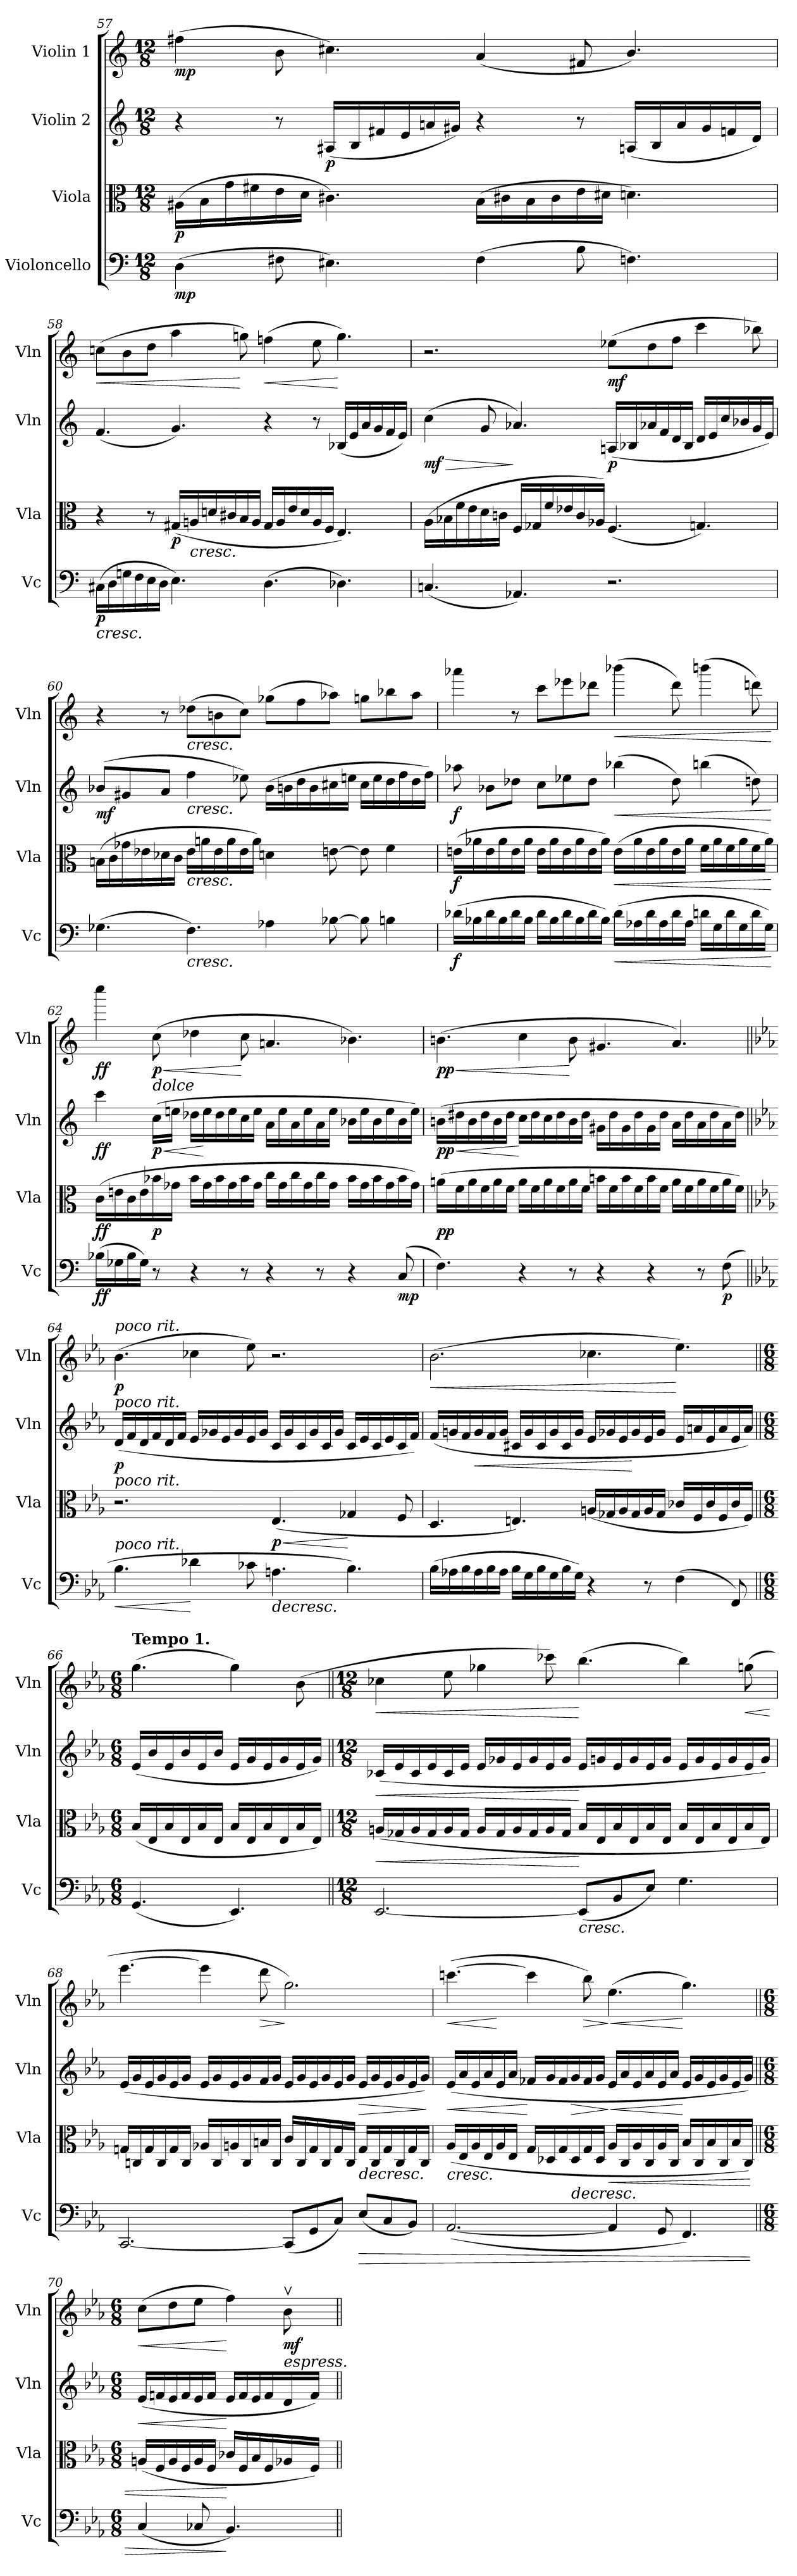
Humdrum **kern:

**kern	**dynam	**kern	**dynam	**kern	**dynam	**kern	**dynam
*part4	*part4	*part3	*part3	*part2	*part2	*part1	*part1
*staff4	*staff4	*staff3	*staff3	*staff2	*staff2	*staff1	*staff1
*I"Violoncello	*	*I"Viola	*	*I"Violin 2	*	*I"Violin 1	*
*I'Vc	*	*I'Vla	*	*I'Vln	*	*I'Vln	*
!!LO:LB:g=z
*clefF4	*	*clefC3	*	*clefG2	*	*clefG2	*
*k[]	*	*k[]	*	*k[]	*	*k[]	*
*M12/8	*	*M12/8	*	*M12/8	*	*M12/8	*
=57	=57	=57	=57	=57	=57	=57	=57
!	!LO:DY:b	!	!LO:DY:b	!	!	!	!LO:DY:b
(4D\	mp	(16A#X\LL	p	4r	.	(>4ff#X\	mp
.	.	16B\	.	.	.	.	.
.	.	16g\	.	.	.	.	.
.	.	16f#X\	.	.	.	.	.
8F#X\	.	16e\	.	8r	.	8b\	.
.	.	16d\JJ	.	.	.	.	.
!	!	!	!	!	!LO:DY:b	!	!
4.E#X\)	.	4.c#X\)	.	(<16A#X/LL	p	4.cc#X\)	.
.	.	.	.	16B/	.	.	.
.	.	.	.	16f#X/	.	.	.
.	.	.	.	16e/	.	.	.
.	.	.	.	16an/	.	.	.
.	.	.	.	16g#X/JJ)	.	.	.
(4F#\	.	(16B\LL	.	4r	.	(<4a/	.
.	.	16c#X\	.	.	.	.	.
.	.	16B\	.	.	.	.	.
.	.	16c#\	.	.	.	.	.
8B\	.	16e\	.	8r	.	8f#X/	.
.	.	16d#X\JJ	.	.	.	.	.
4.Fn\)	.	4.dn\)	.	(<16An/LL	.	4.b/)	.
.	.	.	.	16B/	.	.	.
.	.	.	.	16a/	.	.	.
.	.	.	.	16g#/	.	.	.
.	.	.	.	16fn/	.	.	.
.	.	.	.	16d/JJ)	.	.	.
!!LO:LB:g=z
=58	=58	=58	=58	=58	=58	=58	=58
!	!LO:HP:b	!	!	!	!	!	!LO:HP:b
!	!LO:DY:n=1:b	!	!	!	!	!	!
(16C#X\LL	< p	4r	.	(<4.f/	.	(>8ccn\L	<
16D\	.	.	.	.	.	.	.
16Gn\	.	.	.	.	.	8b\	.
16F\	.	.	.	.	.	.	.
16E\	.	8r	.	.	.	8dd\J	.
16D\JJ	.	.	.	.	.	.	.
!	!	!	!LO:DY:b	!	!	!	!
4.E\)	.	(16G#X/LL	p	4.g/)	.	4aa\	.
!	!	!	!LO:HP:b	!	!	!	!
.	.	16An/	<	.	.	.	.
.	.	16dn/	.	.	.	.	.
.	.	16c#X/	.	.	.	.	.
.	.	16B/	.	.	.	8ggn\)	[
.	.	16A/JJ	.	.	.	.	.
!	!	!	!	!	!	!	!LO:HP:b
(4.D\	.	16G#/LL	.	4r	.	(>4ffn\	<
.	.	16A/	.	.	.	.	.
.	.	16e/	.	.	.	.	.
.	.	16d/	.	.	.	.	.
.	.	16A/	.	8r	.	8ee\	.
.	.	16F/JJ	.	.	.	.	.
4.D-X\)	.	4.E/)	.	(<16B-X/LL	.	4.gg\)	[
.	.	.	.	16e/	.	.	.
.	.	.	.	16a/	.	.	.
.	.	.	.	16g/	.	.	.
.	.	.	.	16f/	.	.	.
.	.	.	.	16e/JJ)	.	.	.
!!LO:LB:g=z
=59	=59	=59	=59	=59	=59	=59	=59
!	!	!	!	!	!LO:HP:b	!	!
!	!	!	!	!	!LO:DY:n=1:b	!	!
(4.Cn/	.	(16A\LL	.	(>4cc\	> mf	2.r	.
.	.	16B-X\	.	.	.	.	.
.	.	16f\	.	.	.	.	.
.	.	16e\	.	.	.	.	.
.	.	16d\	.	8g/	.	.	.
.	.	16cn\JJ	.	.	.	.	.
4.AA-X/)	.	16F/LL	.	4.a-X/)	]	.	.
.	.	16G-X/	.	.	.	.	.
.	.	16f/	.	.	.	.	.
.	.	16e-X/	.	.	.	.	.
.	.	16c/	.	.	.	.	.
.	.	16A-X/JJ)	.	.	.	.	.
!	!	!	!	!	!LO:DY:n=2:b	!	!LO:DY:b
2.r	.	(4.F/	.	(<16An/LL	p	(>8ee-X\L	mf
.	.	.	.	16B-X/	.	.	.
.	.	.	.	16a-X/	.	8dd\	.
.	.	.	.	16f/	.	.	.
.	.	.	.	16d/	.	8ff\J	.
.	.	.	.	16B-/JJ	.	.	.
.	.	4.Gn/)	.	16d/LL	.	4ccc\	.
.	.	.	.	16e/	.	.	.
.	.	.	.	16cc/	.	.	.
.	.	.	.	16b-X/	.	.	.
.	.	.	.	16g/	.	8bb-X\)	.
.	.	.	.	16e/JJ)	.	.	.
!!LO:PB:g=z
=60	=60	=60	=60	=60	=60	=60	=60
!	!	!	!	!	!LO:DY:b	!	!
(4.G-X\	.	(16Bn\LL	.	(>8b-X/L	mf	4r	.
.	.	16c\	.	.	.	.	.
.	.	16g-X\	.	8g#X/	.	.	.
.	.	16e-X\	.	.	.	.	.
.	.	16d-X\	.	8a/J	.	8r	.
.	.	16c\JJ	.	.	.	.	.
!	!	!	!	!	!	!LO:TX:b:i:t=cresc.	!
!	!	!	!	!LO:TX:b:i:t=cresc.	!	!	!
!	!	!LO:TX:b:i:t=cresc.	!	!	!	!	!
!LO:TX:b:i:t=cresc.	!	!	!	!	!	!	!
4.F\)	.	16e-\LL	.	4ff\	.	(>8dd-X\L	.
.	.	16an\	.	.	.	.	.
.	.	16e-\	.	.	.	8bn\	.
.	.	16a\	.	.	.	.	.
.	.	16e-\	.	8ee-X\)	.	8cc\J)	.
.	.	16a\JJ)	.	.	.	.	.
4A-X\	.	4dn\	.	(16b-\LL	.	(>8gg-X\L	.
.	.	.	.	16bn\	.	.	.
.	.	.	.	16dd\	.	8ff\	.
.	.	.	.	16b\	.	.	.
[>8B-X\	.	[>8en\	.	16cc#X\	.	8aa-X\J)	.
.	.	.	.	16een\JJ	.	.	.
8B-\]	.	8e\]	.	16cc#\LL	.	8ggn\L	.
.	.	.	.	16ee\	.	.	.
4Bn\	.	4f\	.	16dd\	.	8bb-X\	.
.	.	.	.	16ff\	.	.	.
.	.	.	.	16dd\	.	8aa-\J	.
.	.	.	.	16ff\JJ)	.	.	.
!!LO:LB:g=z
=61	=61	=61	=61	=61	=61	=61	=61
!	!LO:DY:b	!	!LO:DY:b	!	!LO:DY:b	!	!
(16d-X\LL	f	(16en\LL	f	8aa-X\	f	4aaa-X\	.
16B-X\	.	16a-X\	.	.	.	.	.
16d-\	.	16e\	.	8b-X\L	.	.	.
16B-\	.	16a-\	.	.	.	.	.
16d-\	.	16e\	.	8dd-X\J	.	8r	.
16B-\JJ	.	16a-\JJ	.	.	.	.	.
16d-\LL	.	16e\LL	.	8cc\L	.	8ccc\L	.
16B-\	.	16a-\	.	.	.	.	.
16d-\	.	16e\	.	8ee-X\	.	8eee-X\	.
16B-\	.	16a-\	.	.	.	.	.
16d-\	.	16e\	.	8dd-\J	.	8ddd-X\J	.
16B-\JJ)	.	16a-\JJ)	.	.	.	.	.
!	!LO:HP:b	!	!LO:HP:b	!	!LO:HP:b	!	!LO:HP:b
(16d-\LL	<	(16e\LL	<	(>4bb-X\	<	(>4bbb-X\	<
16A-X\	.	16a-\	.	.	.	.	.
16d-\	.	16e\	.	.	.	.	.
16A-\	.	16a-\	.	.	.	.	.
16d-\	.	16e\	.	8dd-\)	.	8ddd-\)	.
16A-\JJ	.	16a-\JJ	.	.	.	.	.
16dn\LL	.	16f\LL	.	(4bbn\	.	(>4bbbn\	.
16G\	.	16a-\	.	.	.	.	.
16d\	.	16f\	.	.	.	.	.
16G\	.	16a-\	.	.	.	.	.
16d\	.	16f\	.	8ddn\)	.	8dddn\)	.
16G\JJ)	.	16a-\JJ)	.	.	.	.	.
.	[	.	[	.	[	.	[
!!LO:LB:g=z
=62	=62	=62	=62	=62	=62	=62	=62
!	!LO:DY:b	!	!LO:DY:b	!	!LO:DY:b	!	!LO:DY:b
(16B-X\LL	ff	(16c\LL	ff	4ccc\	ff	4cccc\	ff
16G-X\	.	16en\	.	.	.	.	.
16B-\	.	16c\	.	.	.	.	.
16G-\JJ)	.	16e\	.	.	.	.	.
!	!	!	!	!	!	!LO:TX:b:i:t=dolce	!
!	!	!	!LO:DY:b	!	!LO:HP:b	!	!LO:HP:b
!	!	!	!	!	!LO:DY:n=1:b	!	!LO:DY:n=1:b
8r	.	16b-X\	p	(16cc\LL	< p	(8cc\	< p
.	.	16g-X\JJ	.	16een\JJ	.	.	.
4r	.	16b-\LL	.	16dd-X\LL	.	4dd-X\	.
.	.	16g-\	.	16ee\	[	.	.
.	.	16b-\	.	16dd-\	.	.	.
.	.	16g-\	.	16ee\	.	.	.
8r	.	16b-\	.	16cc\	.	8cc\	[
.	.	16g-\JJ	.	16ee\JJ	.	.	.
4r	.	16cc\LL	.	16a\LL	.	4.an/	.
.	.	16g-\	.	16ee\	.	.	.
.	.	16cc\	.	16a\	.	.	.
.	.	16g-\	.	16ee\	.	.	.
8r	.	16cc\	.	16a\	.	.	.
.	.	16g-\JJ	.	16ee\JJ	.	.	.
4r	.	16b-\LL	.	16b-X\LL	.	4.b-X\)	.
.	.	16g-\	.	16ee\	.	.	.
.	.	16b-\	.	16b-\	.	.	.
.	.	16g-\	.	16ee\	.	.	.
!	!LO:DY:b	!	!	!	!	!	!
(>8C/	mp	16b-\	.	16b-\	.	.	.
.	.	16g-\JJ)	.	16ee\JJ)	.	.	.
!!LO:LB:g=z
=63	=63	=63	=63	=63	=63	=63	=63
!	!	!	!LO:DY:b	!	!LO:HP:b	!	!LO:HP:b
!	!	!	!	!	!LO:DY:n=1:b	!	!LO:DY:n=1:b
4.F\)	.	(16an\LL	pp	(16bn\LL	< pp	(>4.bn\	< pp
.	.	16f\	.	16dd#X\	.	.	.
.	.	16a\	.	16b\	.	.	.
.	.	16f\	.	16dd#\	.	.	.
.	.	16a\	.	16b\	.	.	.
.	.	16f\JJ	.	16dd#\JJ	.	.	.
4r	.	16a\LL	.	16cc\LL	[	4cc\	.
.	.	16f\	.	16dd#\	.	.	.
.	.	16a\	.	16cc\	.	.	.
.	.	16f\	.	16dd#\	.	.	.
8r	.	16a\	.	16b\	.	8b\	[
.	.	16f\JJ	.	16dd#\JJ	.	.	.
4r	.	16bn\LL	.	16g#X\LL	.	4.g#X/	.
.	.	16f\	.	16dd#\	.	.	.
.	.	16b\	.	16g#\	.	.	.
.	.	16f\	.	16dd#\	.	.	.
4r	.	16b\	.	16g#\	.	.	.
.	.	16f\JJ	.	16dd#\JJ	.	.	.
.	.	16a\LL	.	16a\LL	.	4.a/)	.
.	.	16f\	.	16dd#\	.	.	.
8r	.	16a\	.	16a\	.	.	.
.	.	16f\	.	16dd#\	.	.	.
!	!LO:DY:b	!	!	!	!	!	!
(8F\	p	16a\	.	16a\	.	.	.
.	.	16f\JJ)	.	16dd#\JJ)	.	.	.
!!LO:PB:g=z
=64||	=64||	=64||	=64||	=64||	=64||	=64||	=64||
*k[b-e-a-]	*	*k[b-e-a-]	*	*k[b-e-a-]	*	*k[b-e-a-]	*
!	!	!	!	!	!	!LO:TX:a:i:t=poco rit.	!
!	!	!	!	!LO:TX:a:i:t=poco rit.	!	!	!
!	!	!LO:TX:a:i:t=poco rit.	!	!	!	!	!
!LO:TX:a:i:t=poco rit.	!	!	!	!	!	!	!
!	!LO:HP:b	!	!	!	!LO:DY:b	!	!LO:DY:b
4.B-\	<	2.r	.	(<16d/LL	p	(4.b-\	p
.	.	.	.	16f/	.	.	.
.	.	.	.	16d/	.	.	.
.	.	.	.	16f/	.	.	.
.	.	.	.	16d/	.	.	.
.	.	.	.	16f/JJ	.	.	.
4d-X\	[	.	.	16e-/LL	.	4cc-X\	.
.	.	.	.	16g-X/	.	.	.
.	.	.	.	16e-/	.	.	.
.	.	.	.	16g-/	.	.	.
8c-X\	.	.	.	16e-/	.	8ee-\)	.
.	.	.	.	16g-/JJ	.	.	.
!	!LO:HP:b	!	!LO:HP:b	!	!	!	!
!	!	!	!LO:DY:n=1:b	!	!	!	!
4.An\	>	(>4.E-/	< p	16c/LL	.	2.r	.
.	.	.	.	16g-/	.	.	.
.	.	.	.	16c/	.	.	.
.	.	.	.	16g-/	.	.	.
.	.	.	.	16c/	.	.	.
.	.	.	.	16g-/JJ	.	.	.
4.B-\)	[	4G-X/	[	16c/LL	.	.	.
.	.	.	.	16e-/	.	.	.
.	.	.	.	16c/	.	.	.
.	.	.	.	16e-/	.	.	.
.	.	8F/	.	16c/	.	.	.
.	.	.	.	16f/JJ)	.	.	.
!!LO:LB:g=z
=65	=65	=65	=65	=65	=65	=65	=65
!	!	!	!	!	!	!	!LO:HP:b
(>16B-\LL	.	4.D/	.	(16f/LL	.	(>2.b-\	<
16A-X\	.	.	.	16gn/	.	.	.
16B-\	.	.	.	16f/	.	.	.
!	!	!	!	!	!LO:HP:b	!	!
16A-\	.	.	.	16g/	<	.	.
16B-\	.	.	.	16f/	.	.	.
16A-\JJ	.	.	.	16g/JJ	.	.	.
16B-\LL	.	4.En/)	.	16c#X/LL	.	.	.
16G\	.	.	.	16g/	.	.	.
16B-\	.	.	.	16c#/	.	.	.
16G\	.	.	.	16g/	.	.	.
16B-\	.	.	.	16c#/	.	.	.
16G\JJ)	.	.	.	16g/JJ	.	.	.
4r	.	(<16An/LL	.	16e-/LL	.	4.cc-X\	.
.	.	16G-X/	.	16g-X/	.	.	.
.	.	16A/	.	16e-/	.	.	.
.	.	16G-/	.	16g-/	[	.	.
8r	.	16A/	.	16e-/	.	.	.
.	.	16G-/JJ	.	16g-/JJ	.	.	.
(>4F\	.	16c-X/LL	.	16e-/LL	.	4.ee-\)	[
.	.	16F/	.	16an/	.	.	.
.	.	16c-/	.	16e-/	.	.	.
.	.	16F/	.	16a/	.	.	.
8FF/)	.	16c-/	.	16e-/	.	.	.
.	.	16F/JJ)	.	16a/JJ)	.	.	.
=66||	=66||	=66||	=66||	=66||	=66||	=66||	=66||
*M6/8	*	*M6/8	*	*M6/8	*	*M6/8	*
!	!	!	!	!	!	!LO:TX:a:B:t=Tempo 1.	!
(4.GG/	.	(16B-/LL	.	(16e-/LL	.	(4.gg\	.
.	.	16E-/	.	16b-/	.	.	.
.	.	16B-/	.	16e-/	.	.	.
.	.	16E-/	.	16b-/	.	.	.
.	.	16B-/	.	16e-/	.	.	.
.	.	16E-/JJ	.	16b-/JJ	.	.	.
4.EE-/)	.	16B-/LL	.	16e-/LL	.	4gg\)	.
.	.	16E-/	.	16g/	.	.	.
.	.	16B-/	.	16e-/	.	.	.
.	.	16E-/	.	16g/	.	.	.
.	.	16B-/	.	16e-/	.	(8b-\	.
.	.	16E-/JJ)	.	16g/JJ)	.	.	.
!!LO:LB:g=z
=67||	=67||	=67||	=67||	=67||	=67||	=67||	=67||
*M12/8	*	*M12/8	*	*M12/8	*	*M12/8	*
!	!	!	!LO:HP:b	!	!LO:HP:b	!	!LO:HP:b
[2.EE-/	.	(16An/LL	<	(16c-X/LL	<	4cc-X\	<
.	.	16G-X/	.	16e-/	.	.	.
.	.	16A/	.	16c-/	.	.	.
.	.	16G-/	.	16e-/	.	.	.
.	.	16A/	.	16c-/	.	8ee-\	.
.	.	16G-/JJ	.	16e-/JJ	.	.	.
.	.	16A/LL	.	16e-/LL	.	4gg-X\	.
.	.	16G-/	.	16g-X/	.	.	.
.	.	16A/	.	16e-/	.	.	.
.	.	16G-/	.	16g-/	.	.	.
.	.	16A/	.	16e-/	.	8ccc-X\)	.
.	.	16G-/JJ	.	16g-/JJ	.	.	.
!	!LO:HP:b	!	!	!	!	!	!
(8EE-/L]	<	16B-/LL	[	16e-/LL	[	(4.bb-\	[
.	.	16E-/	.	16gn/	.	.	.
8BB-/	.	16B-/	.	16e-/	.	.	.
.	.	16E-/	.	16g/	.	.	.
8E-/J)	.	16B-/	.	16e-/	.	.	.
.	.	16E-/JJ	.	16g/JJ	.	.	.
4.G\	]	16B-/LL	.	16e-/LL	.	4bb-\)	.
.	.	16E-/	.	16g/	.	.	.
.	.	16B-/	.	16e-/	.	.	.
.	.	16E-/	.	16g/	.	.	.
!	!	!	!	!	!	!	!LO:HP:b
.	.	16B-/	.	16e-/	.	(8ggn\	<
.	.	16E-/JJ)	.	16g/JJ)	.	.	.
.	.	.	.	.	.	.	[
!!LO:LB:g=z
=68	=68	=68	=68	=68	=68	=68	=68
[2.CC/	.	16Gn/LL	.	(16e-/LL	.	[4.eee-\	.
.	.	16Cn/	.	16g/	.	.	.
.	.	16G/	.	16e-/	.	.	.
.	.	16C/	.	16g/	.	.	.
.	.	16G/	.	16e-/	.	.	.
.	.	16C/JJ	.	16g/JJ	.	.	.
.	.	16A-X/LL	.	16e-/LL	.	4eee-\]	.
.	.	16C/	.	16g/	.	.	.
.	.	16An/	.	16e-/	.	.	.
.	.	16C/	.	16g/	.	.	.
!	!	!	!	!	!	!	!LO:HP:b
.	.	16Bn/	.	16f/	.	8ddd\	>
.	.	16C/JJ	.	16g/JJ	.	.	.
(8CC/L]	.	16c/LL	.	16e-/LL	.	2.gg\)	]
.	.	16C/	.	16g/	.	.	.
8GG/	.	16G/	.	16e-/	.	.	.
.	.	16C/	.	16g/	.	.	.
8C/J)	.	16G/	.	16e-/	.	.	.
.	.	16C/JJ	.	16g/JJ	.	.	.
!	!LO:HP:b	!	!LO:HP:b	!	!LO:HP:b	!	!
(8E-/L	>	16G/LL	>	16e-/LL	>	.	.
.	.	16C/	.	16g/	.	.	.
8C/	.	16G/	.	16e-/	.	.	.
.	.	16C/	.	16g/	.	.	.
8BB-/J)	.	16G/	.	16e-/	.	.	.
.	.	16C/JJ	.	16g/JJ)	.	.	.
.	[	.	[	.	]	.	.
!!LO:LB:g=z
=69	=69	=69	=69	=69	=69	=69	=69
!	!	!	!LO:HP:b	!	!LO:HP:b	!	!LO:HP:b
*	*	*	*	*	*	*^	*
([2.AA-/	.	(16A-/LL	<	(16e-/LL	<	([4.cccn\	8ryy	<
.	.	16E-/	.	16a-/	.	.	.	.
.	.	16A-/	.	16e-/	.	.	8ryy	.
.	.	16E-/	.	16a-/	.	.	.	.
.	.	16A-/	.	16e-/	.	.	8ryy	[
.	.	16E-/JJ	.	16a-/JJ	.	.	.	.
.	.	16G/LL	]	16f-X/LL	[	4ccc\]	2.ryy	.
.	.	16D-X/	.	16g/	.	.	.	.
.	.	16G/	.	16f-/	.	.	.	.
!	!	!	!LO:HP:b	!	!LO:HP:b	!	!	!
.	.	16D-/	>	16g/	>	.	.	.
!	!	!	!	!	!	!	!	!LO:HP:b
.	.	16G/	.	16f-/	.	8bb-\)	.	>
.	.	16D-/JJ	.	16g/JJ	.	.	.	.
!	!	!	!LO:HP:n=1:b	!	!LO:HP:n=1:b	!	!	!LO:HP:n=1:b
4AA-/]	.	16A-/LL	[ <	16e-/LL	] <	(4.ee-\	.	] <
.	.	16C/	.	16a-/	.	.	.	.
.	.	16A-/	.	16e-/	.	.	.	.
.	.	16C/	.	16a-/	.	.	.	.
8GG/	.	16A-/	.	16e-/	.	.	.	.
.	.	16C/JJ	.	16a-/JJ	.	.	.	.
4.FF/)	.	16B-/LL	]	16e-/LL	[	4.gg\)	4.ryy	[
.	.	16C/	.	16g/	.	.	.	.
.	.	16B-/	.	16e-/	.	.	.	.
.	.	16C/	.	16g/	.	.	.	.
.	.	16B-/	.	16e-/	.	.	.	.
.	.	16C/JJ)	.	16g/JJ)	.	.	.	.
*	*	*	*	*	*	*v	*v	*
=70||	=70||	=70||	=70||	=70||	=70||	=70||	=70||
*M6/8	*	*M6/8	*	*M6/8	*	*M6/8	*
!	!	!	!	!	!LO:HP:b	!	!LO:HP:b
(4C/	.	(16An/LL	.	(<16e-/LL	<	(>8cc\L	<
.	.	16F/	.	16fn/	.	.	.
.	.	16A/	.	16e-/	.	8dd\	.
.	.	16F/	.	16f/	.	.	.
8C-X/	.	16A/	.	16e-/	.	8ee-\J	.
.	.	16F/JJ	.	16f/JJ	.	.	.
4.BB-/)	]	16c-X/LL	[	16e-/LL	[	4ff\)	[
.	.	16F/	.	16f/	.	.	.
.	.	16B-/	.	16e-/	.	.	.
.	.	16F/	.	16f/	.	.	.
!	!	!	!	!	!	!LO:TX:b:i:t=espress.	!
!	!	!	!	!	!	!	!LO:DY:b
.	.	16A-X/	.	16d/	.	8b-v\	mf
.	.	16F/JJ)	.	16f/JJ)	.	.	.
=||	=||	=||	=||	=||	=||	=||	=||
*-	*-	*-	*-	*-	*-	*-	*-
